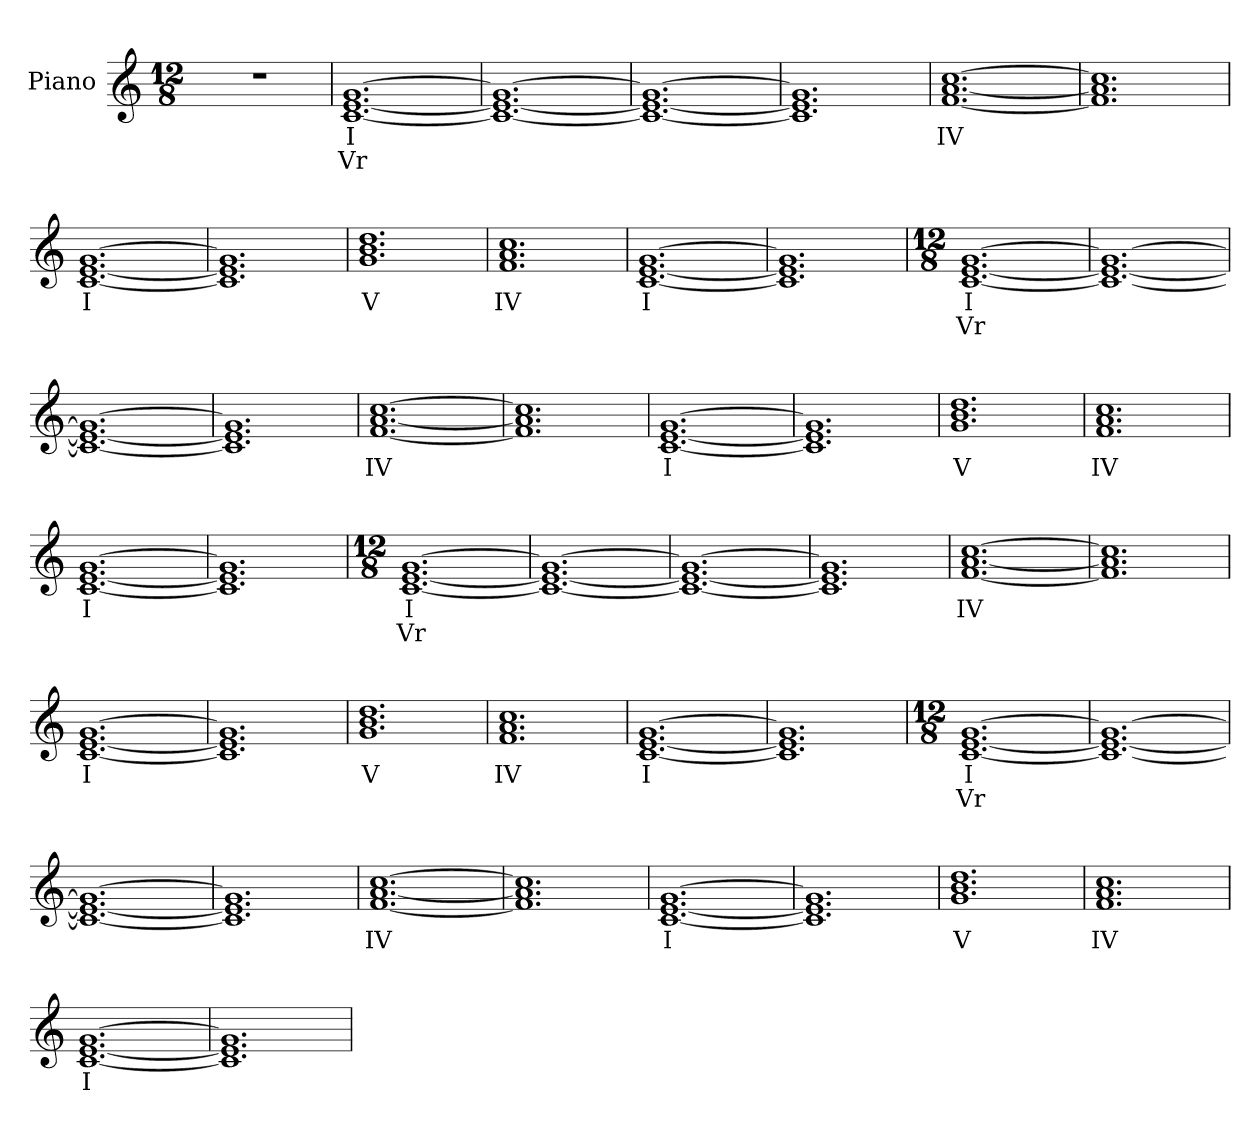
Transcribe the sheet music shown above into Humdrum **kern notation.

**kern	**text	**text
*part1	*part1	*part1
*staff1	*staff1	*staff1
*I"Piano	*	*
*I'Pno	*	*
*k[]	*	*
*C:	*	*
*M12/8	*	*
=	=	=
1.r	.	.
=	=	=
*k[]	*	*
*C:	*	*
[1.c [1.e [1.g	I	Vr
=	=	=
*k[]	*	*
*C:	*	*
1.c_ 1.e_ 1.g_	.	.
=	=	=
*k[]	*	*
*C:	*	*
1.c_ 1.e_ 1.g_	.	.
=	=	=
*k[]	*	*
*C:	*	*
1.c] 1.e] 1.g]	.	.
=	=	=
*k[]	*	*
*C:	*	*
[1.f [1.a [1.cc	IV	.
=	=	=
*k[]	*	*
*C:	*	*
1.f] 1.a] 1.cc]	.	.
=	=	=
*k[]	*	*
*C:	*	*
[1.c [1.e [1.g	I	.
=	=	=
*k[]	*	*
*C:	*	*
1.c] 1.e] 1.g]	.	.
=	=	=
*k[]	*	*
*C:	*	*
1.g 1.b 1.dd	V	.
=	=	=
*k[]	*	*
*C:	*	*
1.f 1.a 1.cc	IV	.
=	=	=
*k[]	*	*
*C:	*	*
[1.c [1.e [1.g	I	.
=	=	=
*k[]	*	*
*C:	*	*
1.c] 1.e] 1.g]	.	.
=	=	=
*k[]	*	*
*C:	*	*
*M12/8	*	*
[1.c [1.e [1.g	I	Vr
=	=	=
*k[]	*	*
*C:	*	*
1.c_ 1.e_ 1.g_	.	.
=	=	=
*k[]	*	*
*C:	*	*
1.c_ 1.e_ 1.g_	.	.
=	=	=
*k[]	*	*
*C:	*	*
1.c] 1.e] 1.g]	.	.
=	=	=
*k[]	*	*
*C:	*	*
[1.f [1.a [1.cc	IV	.
=	=	=
*k[]	*	*
*C:	*	*
1.f] 1.a] 1.cc]	.	.
=	=	=
*k[]	*	*
*C:	*	*
[1.c [1.e [1.g	I	.
=	=	=
*k[]	*	*
*C:	*	*
1.c] 1.e] 1.g]	.	.
=	=	=
*k[]	*	*
*C:	*	*
1.g 1.b 1.dd	V	.
=	=	=
*k[]	*	*
*C:	*	*
1.f 1.a 1.cc	IV	.
=	=	=
*k[]	*	*
*C:	*	*
[1.c [1.e [1.g	I	.
=	=	=
*k[]	*	*
*C:	*	*
1.c] 1.e] 1.g]	.	.
=	=	=
*k[]	*	*
*C:	*	*
*M12/8	*	*
[1.c [1.e [1.g	I	Vr
=	=	=
*k[]	*	*
*C:	*	*
1.c_ 1.e_ 1.g_	.	.
=	=	=
*k[]	*	*
*C:	*	*
1.c_ 1.e_ 1.g_	.	.
=	=	=
*k[]	*	*
*C:	*	*
1.c] 1.e] 1.g]	.	.
=	=	=
*k[]	*	*
*C:	*	*
[1.f [1.a [1.cc	IV	.
=	=	=
*k[]	*	*
*C:	*	*
1.f] 1.a] 1.cc]	.	.
=	=	=
*k[]	*	*
*C:	*	*
[1.c [1.e [1.g	I	.
=	=	=
*k[]	*	*
*C:	*	*
1.c] 1.e] 1.g]	.	.
=	=	=
*k[]	*	*
*C:	*	*
1.g 1.b 1.dd	V	.
=	=	=
*k[]	*	*
*C:	*	*
1.f 1.a 1.cc	IV	.
=	=	=
*k[]	*	*
*C:	*	*
[1.c [1.e [1.g	I	.
=	=	=
*k[]	*	*
*C:	*	*
1.c] 1.e] 1.g]	.	.
=	=	=
*k[]	*	*
*C:	*	*
*M12/8	*	*
[1.c [1.e [1.g	I	Vr
=	=	=
*k[]	*	*
*C:	*	*
1.c_ 1.e_ 1.g_	.	.
=	=	=
*k[]	*	*
*C:	*	*
1.c_ 1.e_ 1.g_	.	.
=	=	=
*k[]	*	*
*C:	*	*
1.c] 1.e] 1.g]	.	.
=	=	=
*k[]	*	*
*C:	*	*
[1.f [1.a [1.cc	IV	.
=	=	=
*k[]	*	*
*C:	*	*
1.f] 1.a] 1.cc]	.	.
=	=	=
*k[]	*	*
*C:	*	*
[1.c [1.e [1.g	I	.
=	=	=
*k[]	*	*
*C:	*	*
1.c] 1.e] 1.g]	.	.
=	=	=
*k[]	*	*
*C:	*	*
1.g 1.b 1.dd	V	.
=	=	=
*k[]	*	*
*C:	*	*
1.f 1.a 1.cc	IV	.
=	=	=
*k[]	*	*
*C:	*	*
[1.c [1.e [1.g	I	.
=	=	=
*k[]	*	*
*C:	*	*
1.c] 1.e] 1.g]	.	.
=	=	=
*-	*-	*-
